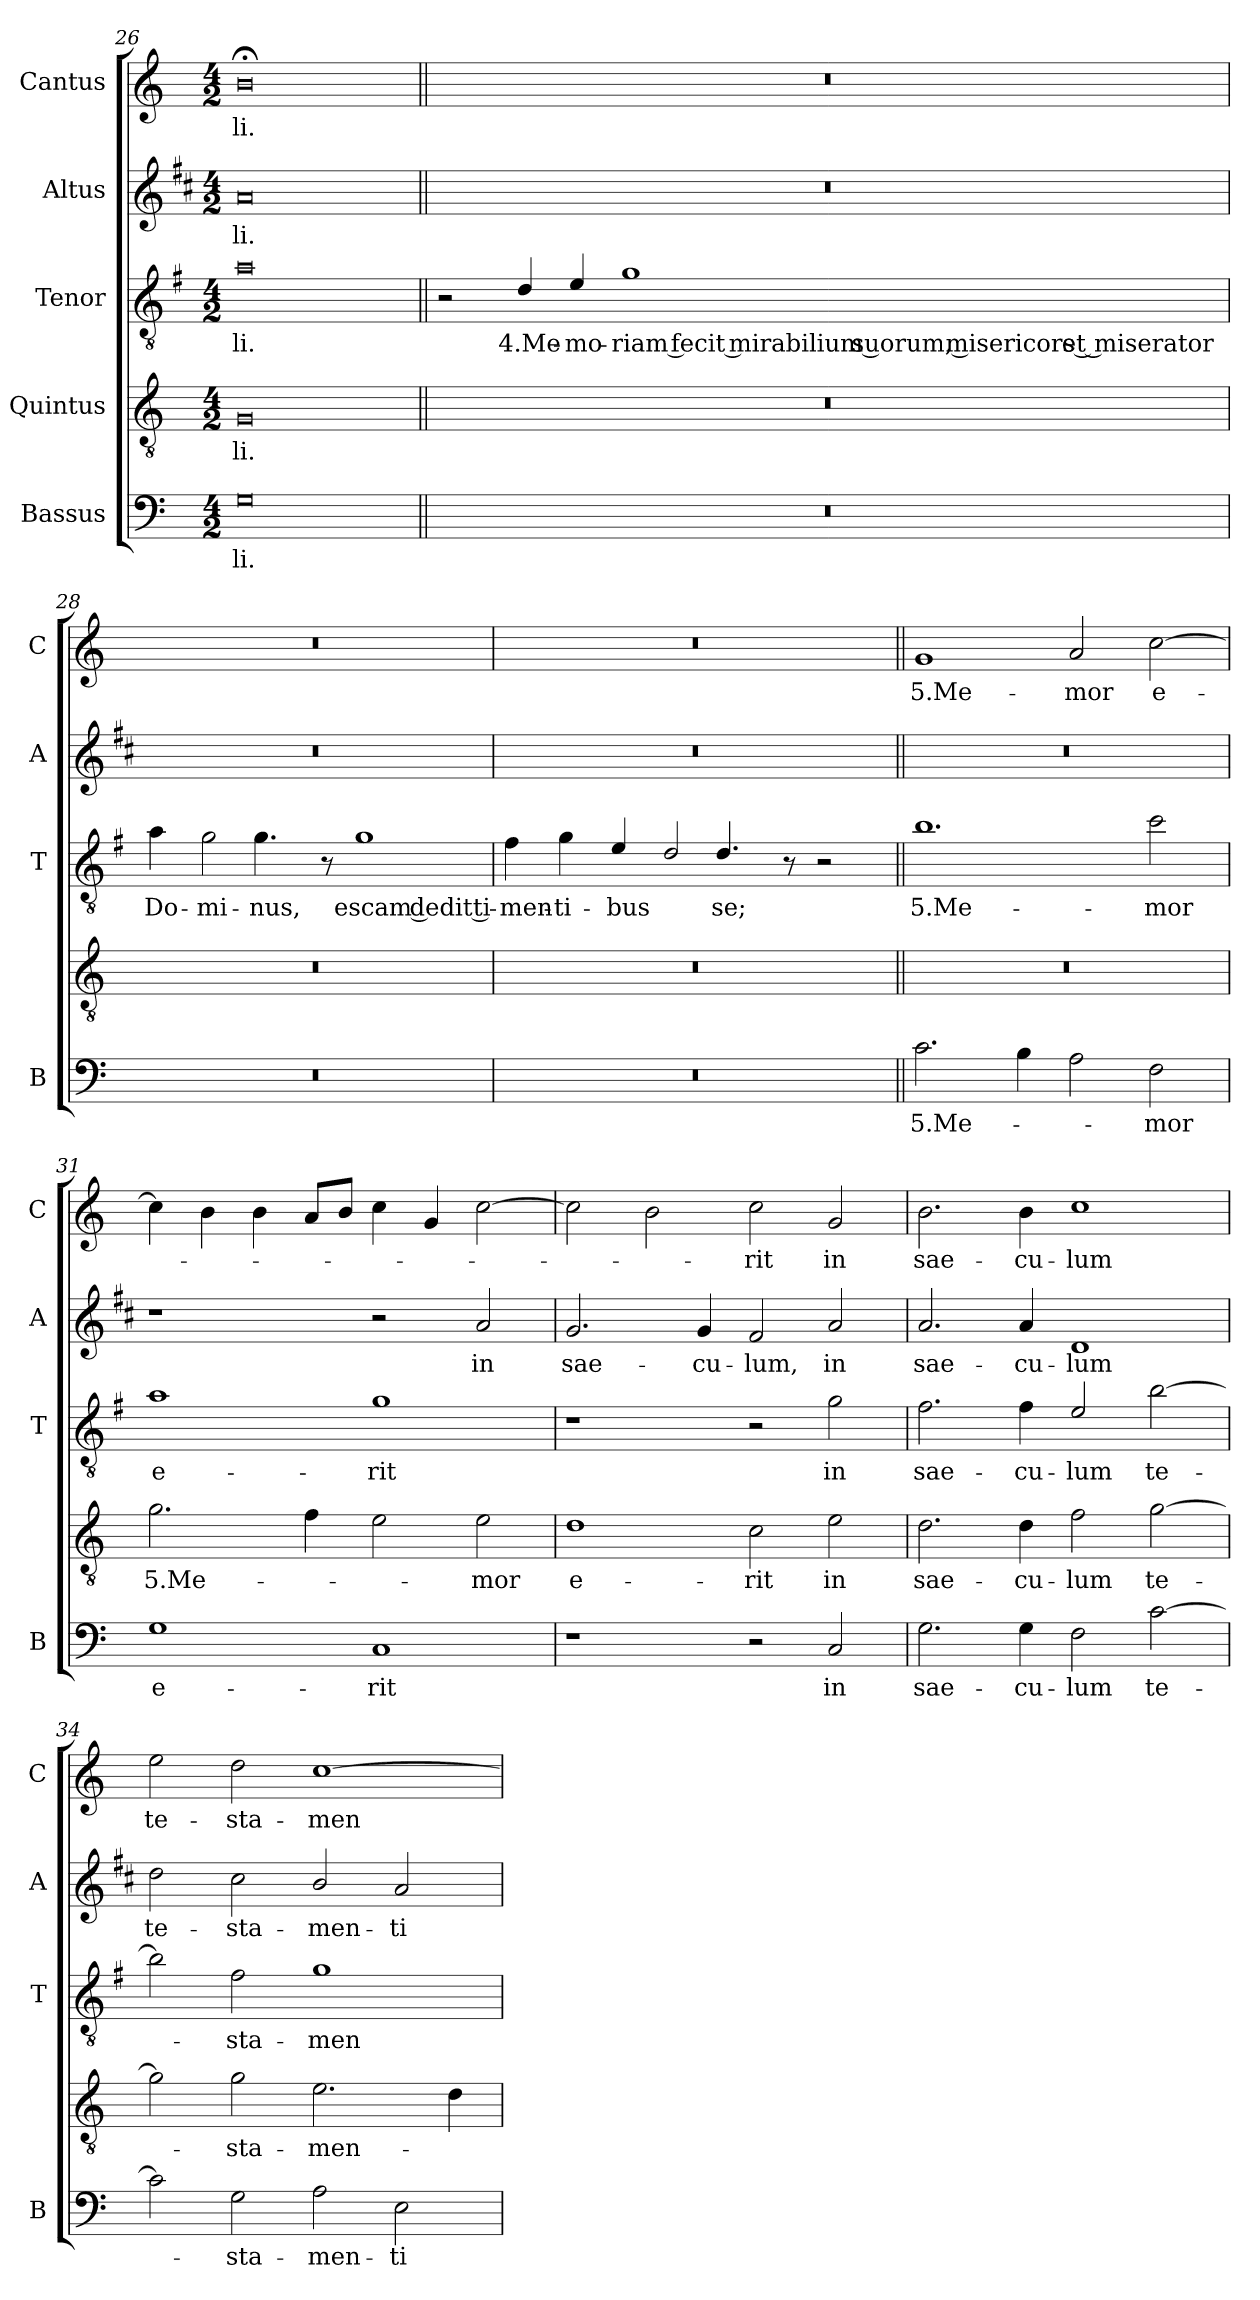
**kern	**text	**kern	**text	**kern	**text	**kern	**text	**kern	**text
*part5	*part5	*part4	*part4	*part3	*part3	*part2	*part2	*part1	*part1
*staff5	*staff5	*staff4	*staff4	*staff3	*staff3	*staff2	*staff2	*staff1	*staff1
*I"Bassus	*	*I"Quintus	*	*I"Tenor	*	*I"Altus	*	*I"Cantus	*
*I'B	*	*	*	*I'T	*	*I'A	*	*I'C	*
*clefF4	*	*clefGv2	*	*clefGv2	*	*clefG2	*	*clefG2	*
*	*	*	*	*ITrd4c7	*	*ITrd1c2	*	*	*
*k[]	*	*k[]	*	*k[]	*	*k[]	*	*k[]	*
*C:	*	*C:	*	*C:	*	*C:	*	*C:	*
*M4/2	*	*M4/2	*	*M4/2	*	*M4/2	*	*M4/2	*
=26	=26	=26	=26	=26	=26	=26	=26	=26	=26
!	!LO:LY:b	!	!LO:LY:b	!	!LO:LY:b	!	!LO:LY:b	!	!LO:LY:b
0G	-li.	0G	-li.	0d	-li.	0g	-li.	0b;<	-li.
!!LO:PB:g=z
=27||	=27||	=27||	=27||	=27||	=27||	=27||	=27||	=27||	=27||
0r	.	0r	.	2r	.	0r	.	0r	.
!	!	!	!	!	!LO:LY:b	!	!	!	!
.	.	.	.	4G/	4.Me-	.	.	.	.
!	!	!	!	!	!LO:LY:b	!	!	!	!
.	.	.	.	4A/	-mo-	.	.	.	.
!	!	!	!	!	!LO:LY:b	!	!	!	!
.	.	.	.	1c	-riam fecit mirabilium suorum, misericors et miserator	.	.	.	.
=28	=28	=28	=28	=28	=28	=28	=28	=28	=28
!	!	!	!	!	!LO:LY:b	!	!	!	!
0r	.	0r	.	4d\	Do-	0r	.	0r	.
!	!	!	!	!LO:N:head=open	!LO:LY:b	!	!	!	!
.	.	.	.	4c\	-mi-	.	.	.	.
!	!	!	!	!	!LO:LY:b	!	!	!	!
.	.	.	.	4.c\	-nus,	.	.	.	.
.	.	.	.	8r	.	.	.	.	.
!	!	!	!	!	!LO:LY:b	!	!	!	!
.	.	.	.	1c	escam dedit ti-	.	.	.	.
=29	=29	=29	=29	=29	=29	=29	=29	=29	=29
!	!	!	!	!	!LO:LY:b	!	!	!	!
0r	.	0r	.	4B\	-men-	0r	.	0r	.
!	!	!	!	!	!LO:LY:b	!	!	!	!
.	.	.	.	4c\	-ti-	.	.	.	.
!	!	!	!	!	!LO:LY:b	!	!	!	!
.	.	.	.	4A/	-bus	.	.	.	.
!	!	!	!	!LO:N:head=open	!	!	!	!	!
.	.	.	.	4G/	.	.	.	.	.
!	!	!	!	!	!LO:LY:b	!	!	!	!
.	.	.	.	4.G/	se;	.	.	.	.
.	.	.	.	8r	.	.	.	.	.
.	.	.	.	2r	.	.	.	.	.
!!LO:LB:g=z
=30||	=30||	=30||	=30||	=30||	=30||	=30||	=30||	=30||	=30||
!	!LO:LY:b	!	!	!	!LO:LY:b	!	!	!	!LO:LY:b
2.c\	5.Me-	0r	.	1.e	5.Me-	0r	.	1g	5.Me-
4B\	.	.	.	.	.	.	.	.	.
!	!	!	!	!	!	!	!	!	!LO:LY:b
2A\	.	.	.	.	.	.	.	2a/	-mor
!	!LO:LY:b	!	!	!	!LO:LY:b	!	!	!	!LO:LY:b
2F\	-mor	.	.	2f\	-mor	.	.	[2cc\	e-
=31	=31	=31	=31	=31	=31	=31	=31	=31	=31
!	!LO:LY:b	!	!LO:LY:b	!	!LO:LY:b	!	!	!	!
1G	e-	2.g\	5.Me-	1d	e-	1r	.	4cc\]	.
.	.	.	.	.	.	.	.	4b\	.
.	.	.	.	.	.	.	.	4b\	.
.	.	4f\	.	.	.	.	.	8a/L	.
.	.	.	.	.	.	.	.	8b/J	.
!	!LO:LY:b	!	!	!	!LO:LY:b	!	!	!	!
1C	-rit	2e\	.	1c	-rit	2r	.	4cc\	.
.	.	.	.	.	.	.	.	4g/	.
!	!	!	!LO:LY:b	!	!	!	!LO:LY:b	!	!
.	.	2e\	-mor	.	.	2g/	in	[2cc\	.
=32	=32	=32	=32	=32	=32	=32	=32	=32	=32
!	!	!	!LO:LY:b	!	!	!	!LO:LY:b	!	!
1r	.	1d	e-	1r	.	2.f/	sae-	2cc\]	.
.	.	.	.	.	.	.	.	2b\	.
!	!	!	!	!	!	!	!LO:LY:b	!	!
.	.	.	.	.	.	4f/	-cu-	.	.
!	!	!	!LO:LY:b	!	!	!	!LO:LY:b	!	!LO:LY:b
2r	.	2c\	-rit	2r	.	2e/	-lum,	2cc\	-rit
!	!LO:LY:b	!	!LO:LY:b	!	!LO:LY:b	!	!LO:LY:b	!	!LO:LY:b
2C/	in	2e\	in	2c\	in	2g/	in	2g/	in
=33	=33	=33	=33	=33	=33	=33	=33	=33	=33
!	!LO:LY:b	!	!LO:LY:b	!	!LO:LY:b	!	!LO:LY:b	!	!LO:LY:b
2.G\	sae-	2.d\	sae-	2.B\	sae-	2.g/	sae-	2.b\	sae-
!	!LO:LY:b	!	!LO:LY:b	!	!LO:LY:b	!	!LO:LY:b	!	!LO:LY:b
4G\	-cu-	4d\	-cu-	4B\	-cu-	4g/	-cu-	4b\	-cu-
!	!LO:LY:b	!	!LO:LY:b	!	!LO:LY:b	!	!LO:LY:b	!	!LO:LY:b
2F\	-lum	2f\	-lum	2A/	-lum	1c	-lum	1cc	-lum
!	!LO:LY:b	!	!LO:LY:b	!	!LO:LY:b	!	!	!	!
[2c\	te-	[2g\	te-	[2e\	te-	.	.	.	.
=34	=34	=34	=34	=34	=34	=34	=34	=34	=34
!	!	!	!	!	!	!	!LO:LY:b	!	!LO:LY:b
2c\]	.	2g\]	.	2e\]	.	2cc\	te-	2ee\	te-
!	!LO:LY:b	!	!LO:LY:b	!	!LO:LY:b	!	!LO:LY:b	!	!LO:LY:b
2G\	-sta-	2g\	-sta-	2B\	-sta-	2b\	-sta-	2dd\	-sta-
!	!LO:LY:b	!	!LO:LY:b	!	!LO:LY:b	!	!LO:LY:b	!	!LO:LY:b
2A\	-men-	2.e\	-men-	1c	-men-	2a/	-men-	[1cc	-men-
!	!LO:LY:b	!	!	!	!	!	!LO:LY:b	!	!
2E\	-ti	.	.	.	.	2g/	-ti	.	.
.	.	4d\	.	.	.	.	.	.	.
=	=	=	=	=	=	=	=	=	=
*-	*-	*-	*-	*-	*-	*-	*-	*-	*-
